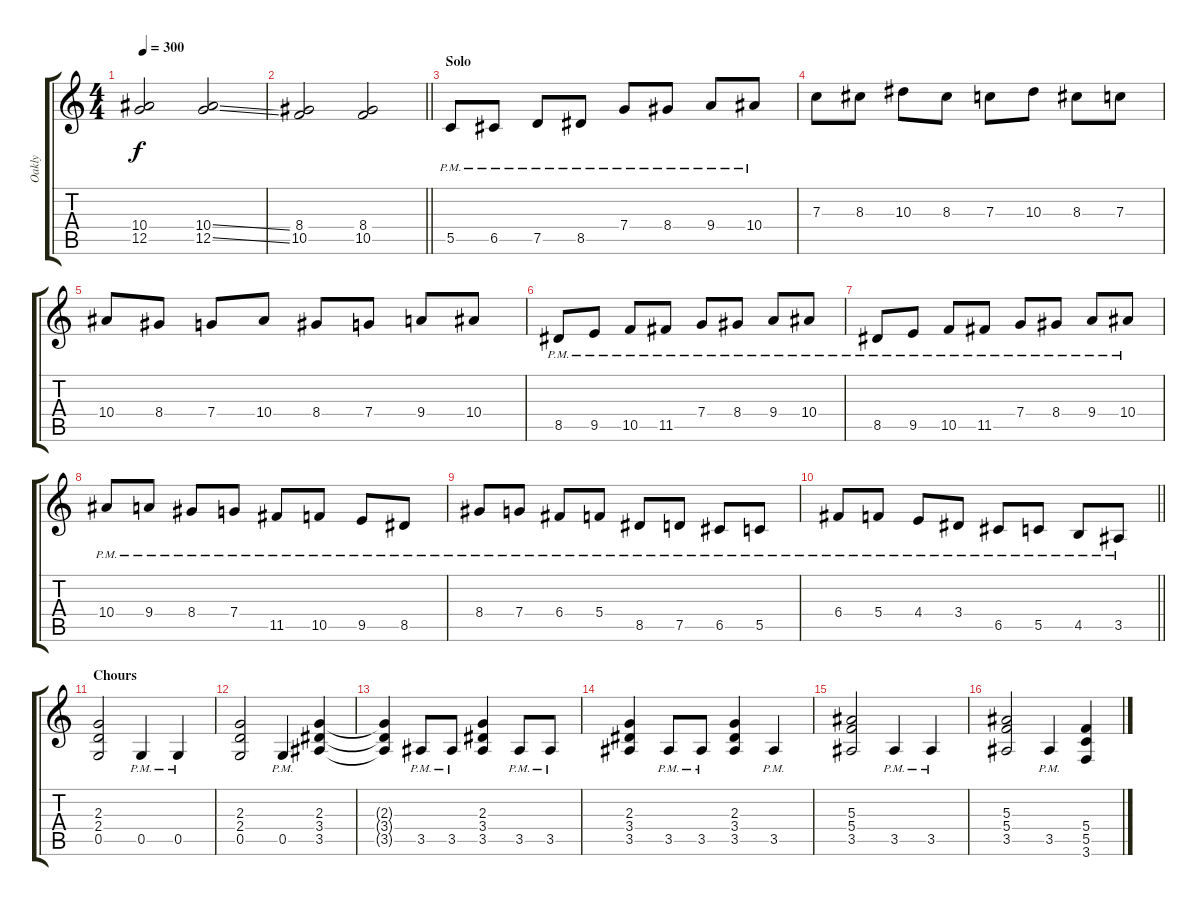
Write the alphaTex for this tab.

\track ("Oakly" "Oakly") {instrument distortionguitar}
\staff {score tabs}
\tuning (D4 A3 F3 C3 G2 D2) {hide}
\ts (4 4)
\tempo 300
\clef g2
\ks c
(10.4 12.5).2{dy f} (10.4{ss} 12.5{ss}).2 |
\barLineRight lightlight
(8.4 10.5).2 (8.4 10.5).2 |
\section ("" "Solo")
5.5{pm}.8 6.5{pm}.8 7.5{pm}.8 8.5{pm}.8 7.4{pm}.8 8.4{pm}.8 9.4{pm}.8 10.4{pm}.8 |
7.3.8 8.3.8 10.3.8 8.3.8 7.3.8 10.3.8 8.3.8 7.3.8 |
10.4.8 8.4.8 7.4.8 10.4.8 8.4.8 7.4.8 9.4.8 10.4.8 |
8.5{pm}.8 9.5{pm}.8 10.5{pm}.8 11.5{pm}.8 7.4{pm}.8 8.4{pm}.8 9.4{pm}.8 10.4{pm}.8 |
8.5{pm}.8 9.5{pm}.8 10.5{pm}.8 11.5{pm}.8 7.4{pm}.8 8.4{pm}.8 9.4{pm}.8 10.4{pm}.8 |
10.4{pm}.8 9.4{pm}.8 8.4{pm}.8 7.4{pm}.8 11.5{pm}.8 10.5{pm}.8 9.5{pm}.8 8.5{pm}.8 |
8.4{pm}.8 7.4{pm}.8 6.4{pm}.8 5.4{pm}.8 8.5{pm}.8 7.5{pm}.8 6.5{pm}.8 5.5{pm}.8 |
\barLineRight lightlight
6.4{pm}.8 5.4{pm}.8 4.4{pm}.8 3.4{pm}.8 6.5{pm}.8 5.5{pm}.8 4.5{pm}.8 3.5{pm}.8 |
\section ("" "Chours")
(2.3 2.4 0.5).2 0.5{pm}.4 0.5{pm}.4 |
(2.3 2.4 0.5).2 0.5{pm}.4 (2.3 3.4 3.5).4 |
(2.3{t} 3.4{t} 3.5{t}).4 3.5{pm}.8 3.5{pm}.8 (2.3 3.4 3.5).4 3.5{pm}.8 3.5{pm}.8 |
(2.3 3.4 3.5).4 3.5{pm}.8 3.5{pm}.8 (2.3 3.4 3.5).4 3.5{pm}.4 |
(5.3 5.4 3.5).2 3.5{pm}.4 3.5{pm}.4 |
(5.3 5.4 3.5).2 3.5{pm}.4 (5.4 5.5 3.6).4
